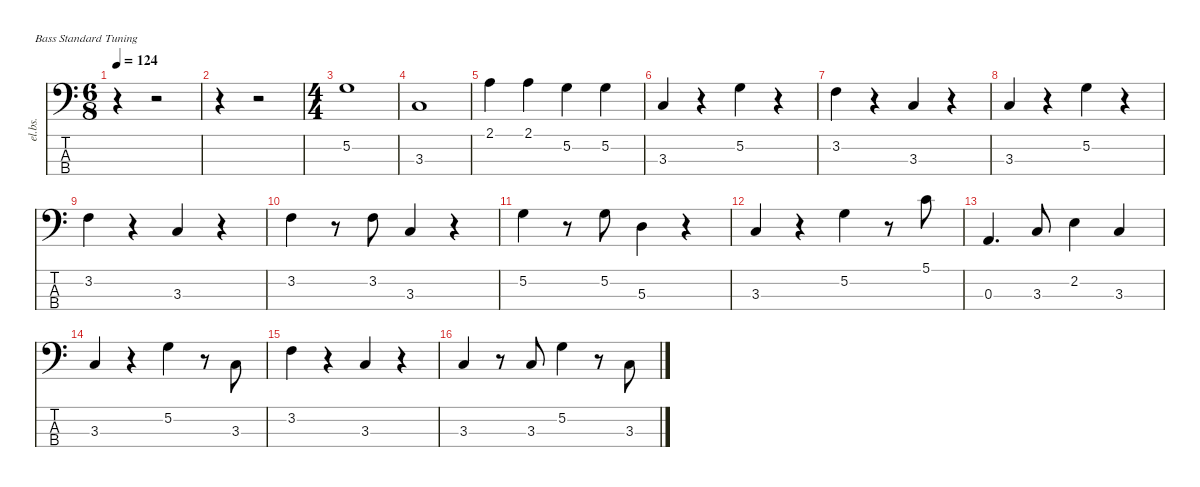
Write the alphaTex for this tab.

\defaultSystemsLayout 4
\hideDynamics
\bracketExtendMode nobrackets
\otherSystemsTrackNameOrientation horizontal
\track ("Bass" "el.bs.") {instrument electricbassfinger}
\staff {score tabs}
\tuning (G2 D2 A1 E1)
\ts (6 8)
\beaming (8 3 3)
\tempo 124
\clef f4
\ks c
r.4{dy f instrument electricbassfinger beam Down} r.2{beam Down} |
r.4{beam Down} r.2{beam Down} |
\ts (4 4)
\beaming (8 2 2 2 2)
5.2.1{beam Down} |
3.3.1{beam Up} |
2.1.4{beam Down} 2.1.4{beam Down} 5.2.4{beam Down} 5.2.4{beam Down} |
3.3.4{beam Up} r.4{beam Up} 5.2.4{beam Down} r.4{beam Down} |
3.2.4{beam Down} r.4{beam Down} 3.3.4{beam Up} r.4{beam Up} |
3.3.4{beam Up} r.4{beam Up} 5.2.4{beam Down} r.4{beam Down} |
3.2.4{beam Down} r.4{beam Down} 3.3.4{beam Up} r.4{beam Up} |
3.2.4{beam Down} r.8{beam Down} 3.2.8{beam Down} 3.3.4{beam Up} r.4{beam Up} |
5.2.4{beam Down} r.8{beam Down} 5.2.8{beam Down} 5.3.4{beam Down} r.4{beam Down} |
3.3.4{beam Up} r.4{beam Up} 5.2.4{beam Down} r.8{beam Down} 5.1.8{beam Down} |
0.3.4{d beam Up} 3.3.8{beam Up} 2.2.4{beam Down} 3.3.4{beam Up} |
3.3.4{beam Up} r.4{beam Up} 5.2.4{beam Down} r.8{beam Down} 3.3.8{beam Up} |
3.2.4{beam Down} r.4{beam Down} 3.3.4{beam Up} r.4{beam Up} |
3.3.4{beam Up} r.8{beam Up} 3.3.8{beam Up} 5.2.4{beam Down} r.8{beam Down} 3.3.8{beam Up}
